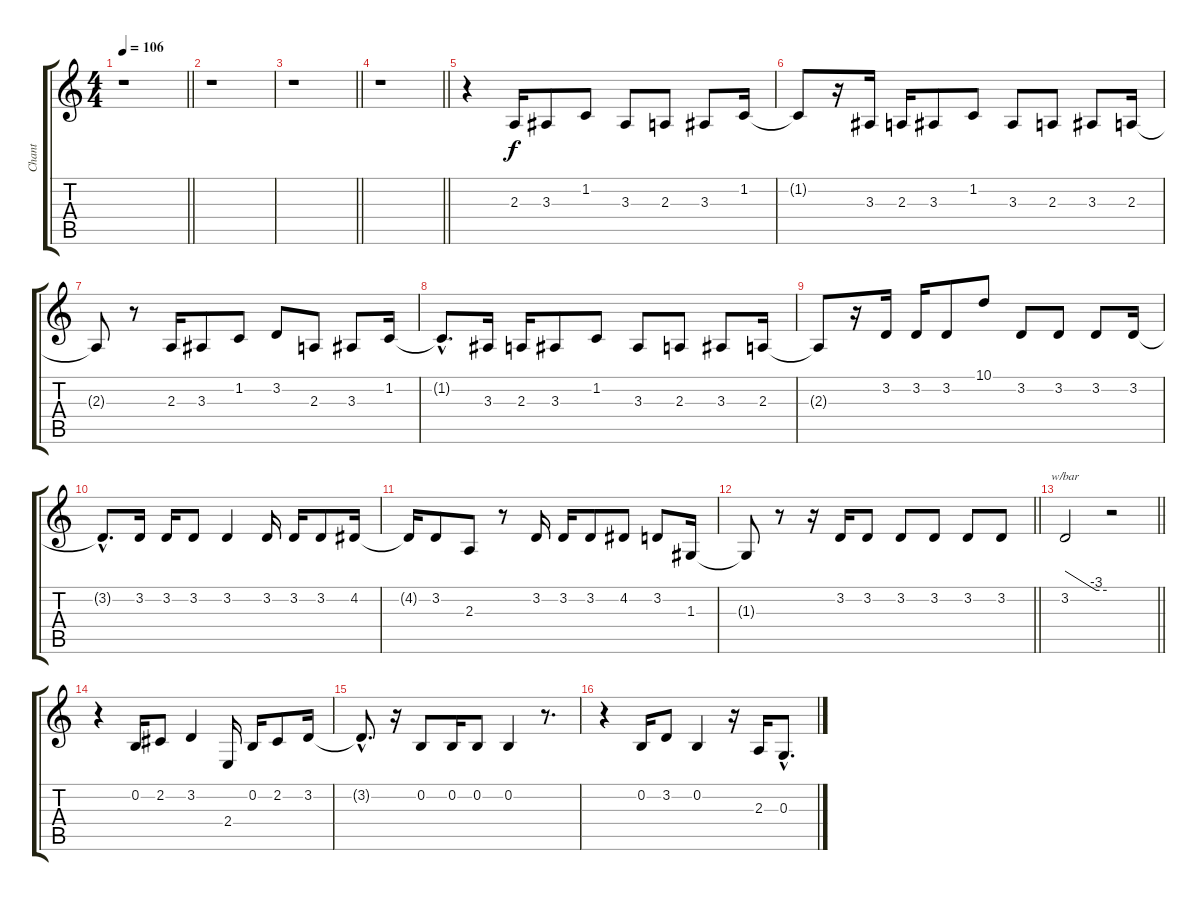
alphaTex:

\track ("Chant" "Chant") {instrument lead6voice}
\staff {score tabs}
\tuning (E4 B3 G3 D3 A2 E2) {hide}
\ts (4 4)
\tempo 106
\clef g2
\barLineRight lightlight
\ks c
r.1{dy f instrument lead6voice} |
r.1 |
\barLineRight lightlight
r.1 |
\barLineRight lightlight
r.1 |
r.4 2.3.16 3.3.8 1.2.8 3.3.8 2.3.8 3.3.8 1.2.16 |
1.2{t}.8 r.16 3.3.16 2.3.16 3.3.8 1.2.8 3.3.8 2.3.8 3.3.8 2.3.16 |
2.3{t}.8 r.8 2.3.16 3.3.8 1.2.8 3.2.8 2.3.8 3.3.8 1.2.16 |
1.2{hac t}.8{d} 3.3.16 2.3.16 3.3.8 1.2.8 3.3.8 2.3.8 3.3.8 2.3.16 |
2.3{t}.8 r.16 3.2.16 3.2.16 3.2.8 10.1.8 3.2.8 3.2.8 3.2.8 3.2.16 |
3.2{hac t}.8{d} 3.2.16 3.2.16 3.2.8 3.2.4 3.2.16 3.2.16 3.2.8 4.2.16 |
4.2{t}.16 3.2.8 2.3.8 r.8 3.2.16 3.2.16 3.2.8 4.2.8 3.2.8 1.3.16 |
\barLineRight lightlight
1.3{t}.8 r.8 r.16 3.2.16 3.2.8 3.2.8 3.2.8 3.2.8 3.2.8 |
\barLineRight lightlight
3.2.2{tbe (custom default 0 0 45 -12 60 -12)} r.2 |
r.4 0.2.16 2.2.8 3.2.4 2.4.16 0.2.16 2.2.8 3.2.16 |
3.2{hac t}.8{d} r.16 0.2.8 0.2.16 0.2.8 0.2.4 r.8{d} |
r.4 0.2.16 3.2.8 0.2.4 r.16 2.3.16 0.3{hac}.8{d}
